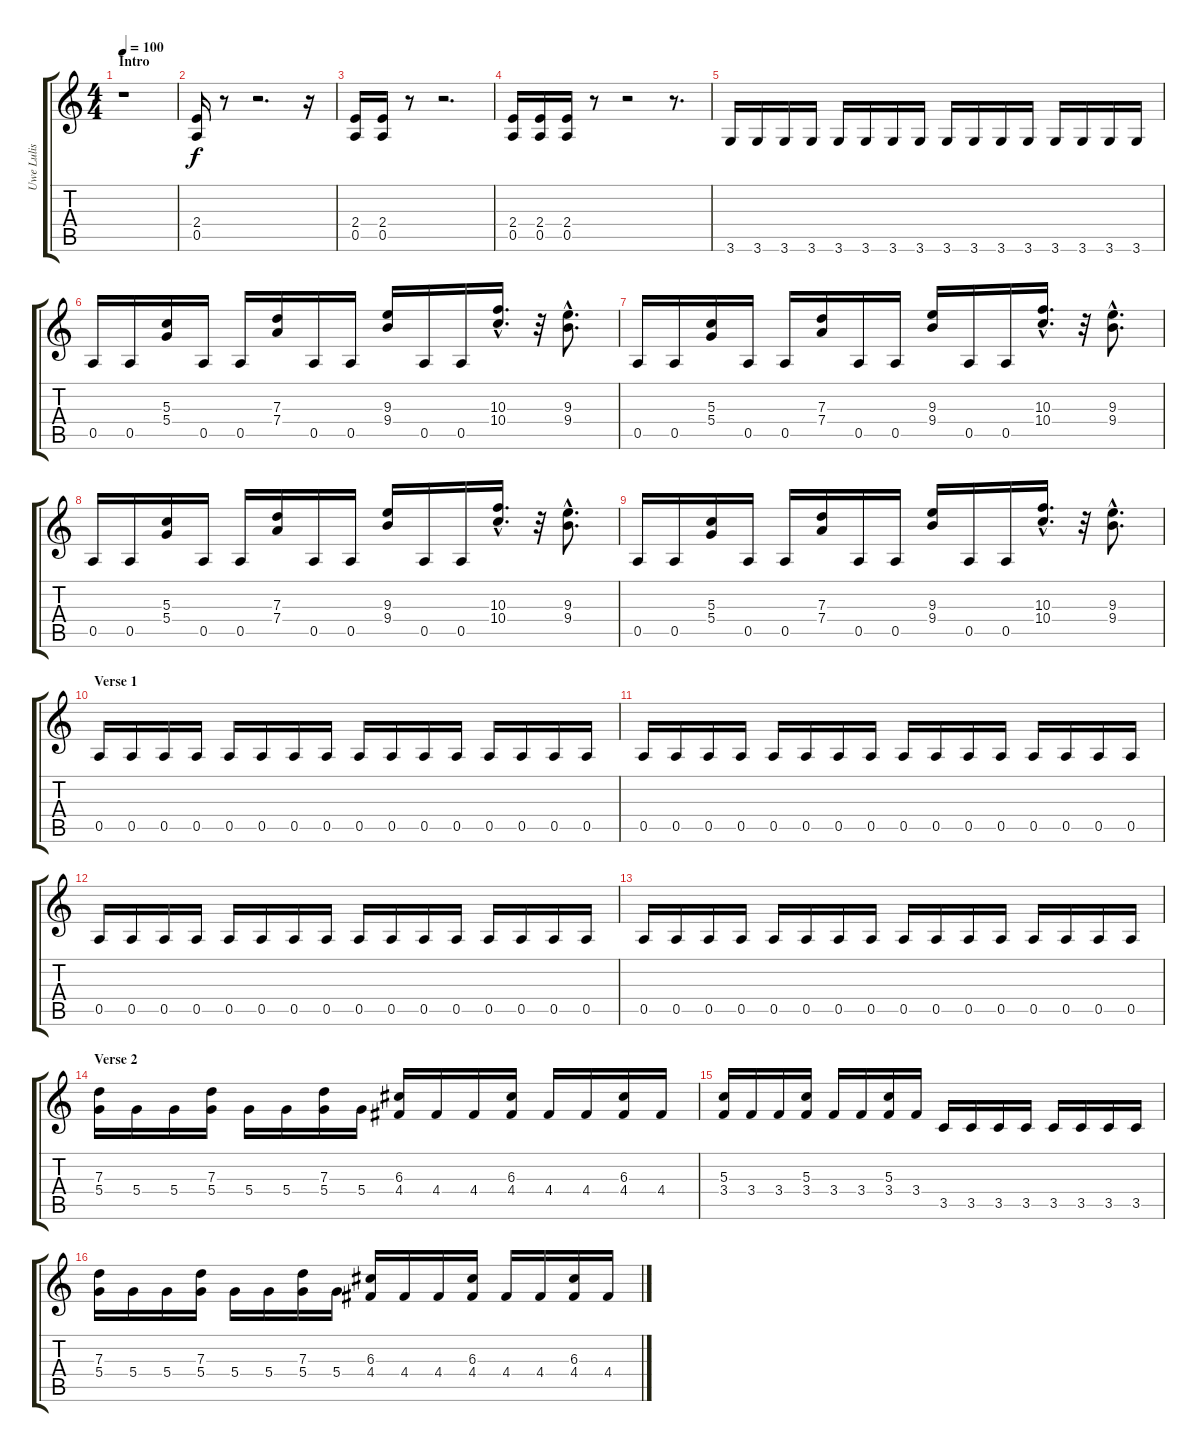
\track ("Uwe Lulis (Rhythm Guitar)" "Uwe Lulis ") {instrument distortionguitar}
\staff {score tabs}
\tuning (E4 B3 G3 D3 A2 E2) {hide}
\ts (4 4)
\section ("" "Intro")
\tempo 100
\clef g2
\ks c
r.1{dy f instrument distortionguitar} |
(2.4 0.5).16 r.8 r.2{d} r.16 |
(2.4 0.5).16 (2.4 0.5).16 r.8 r.2{d} |
(2.4 0.5).16 (2.4 0.5).16 (2.4 0.5).16 r.8 r.2 r.8{d} |
3.6.16 3.6.16 3.6.16 3.6.16 3.6.16 3.6.16 3.6.16 3.6.16 3.6.16 3.6.16 3.6.16 3.6.16 3.6.16 3.6.16 3.6.16 3.6.16 |
0.5.16 0.5.16 (5.3 5.4).16 0.5.16 0.5.16 (7.3 7.4).16 0.5.16 0.5.16 (9.3 9.4).16 0.5.16 0.5.16 (10.3{hac} 10.4{hac}).16{d} r.32 (9.3{hac} 9.4{hac}).8{d} |
0.5.16 0.5.16 (5.3 5.4).16 0.5.16 0.5.16 (7.3 7.4).16 0.5.16 0.5.16 (9.3 9.4).16 0.5.16 0.5.16 (10.3{hac} 10.4{hac}).16{d} r.32 (9.3{hac} 9.4{hac}).8{d} |
0.5.16 0.5.16 (5.3 5.4).16 0.5.16 0.5.16 (7.3 7.4).16 0.5.16 0.5.16 (9.3 9.4).16 0.5.16 0.5.16 (10.3{hac} 10.4{hac}).16{d} r.32 (9.3{hac} 9.4{hac}).8{d} |
0.5.16 0.5.16 (5.3 5.4).16 0.5.16 0.5.16 (7.3 7.4).16 0.5.16 0.5.16 (9.3 9.4).16 0.5.16 0.5.16 (10.3{hac} 10.4{hac}).16{d} r.32 (9.3{hac} 9.4{hac}).8{d} |
\section ("" "Verse 1")
0.5.16 0.5.16 0.5.16 0.5.16 0.5.16 0.5.16 0.5.16 0.5.16 0.5.16 0.5.16 0.5.16 0.5.16 0.5.16 0.5.16 0.5.16 0.5.16 |
0.5.16 0.5.16 0.5.16 0.5.16 0.5.16 0.5.16 0.5.16 0.5.16 0.5.16 0.5.16 0.5.16 0.5.16 0.5.16 0.5.16 0.5.16 0.5.16 |
0.5.16 0.5.16 0.5.16 0.5.16 0.5.16 0.5.16 0.5.16 0.5.16 0.5.16 0.5.16 0.5.16 0.5.16 0.5.16 0.5.16 0.5.16 0.5.16 |
0.5.16 0.5.16 0.5.16 0.5.16 0.5.16 0.5.16 0.5.16 0.5.16 0.5.16 0.5.16 0.5.16 0.5.16 0.5.16 0.5.16 0.5.16 0.5.16 |
\section ("" "Verse 2")
(7.3 5.4).16 5.4.16 5.4.16 (7.3 5.4).16 5.4.16 5.4.16 (7.3 5.4).16 5.4.16 (6.3 4.4).16 4.4.16 4.4.16 (6.3 4.4).16 4.4.16 4.4.16 (6.3 4.4).16 4.4.16 |
(5.3 3.4).16 3.4.16 3.4.16 (5.3 3.4).16 3.4.16 3.4.16 (5.3 3.4).16 3.4.16 3.5.16 3.5.16 3.5.16 3.5.16 3.5.16 3.5.16 3.5.16 3.5.16 |
(7.3 5.4).16 5.4.16 5.4.16 (7.3 5.4).16 5.4.16 5.4.16 (7.3 5.4).16 5.4.16 (6.3 4.4).16 4.4.16 4.4.16 (6.3 4.4).16 4.4.16 4.4.16 (6.3 4.4).16 4.4.16
